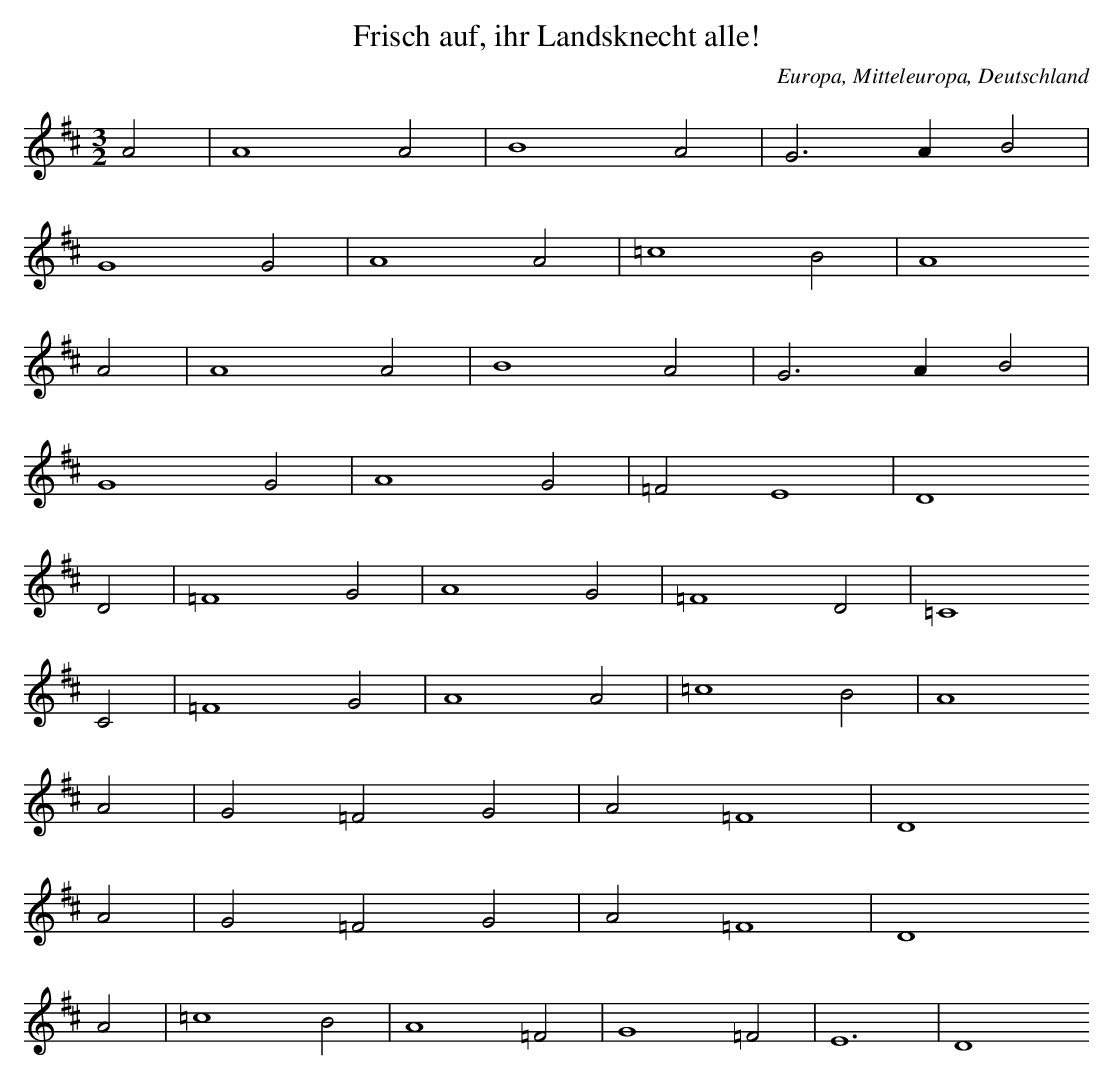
X:1
T: Frisch auf, ihr Landsknecht alle!
O: Europa, Mitteleuropa, Deutschland
M: 3/2
L: 1/4
K: D
A2 | A4A2 | B4A2 | G3AB2 |
G4G2 | A4A2 | =c4B2 | A4
A2 | A4A2 | B4A2 | G3AB2 |
G4G2 | A4G2 | =F2E4 | D4
D2 | =F4G2 | A4G2 | =F4D2 | =C4
C2 | =F4G2 | A4A2 | =c4B2 | A4
A2 | G2=F2G2 | A2=F4 | D4
A2 | G2=F2G2 | A2=F4 | D4
A2 | =c4B2 | A4=F2 | G4=F2 | E6 | D4
